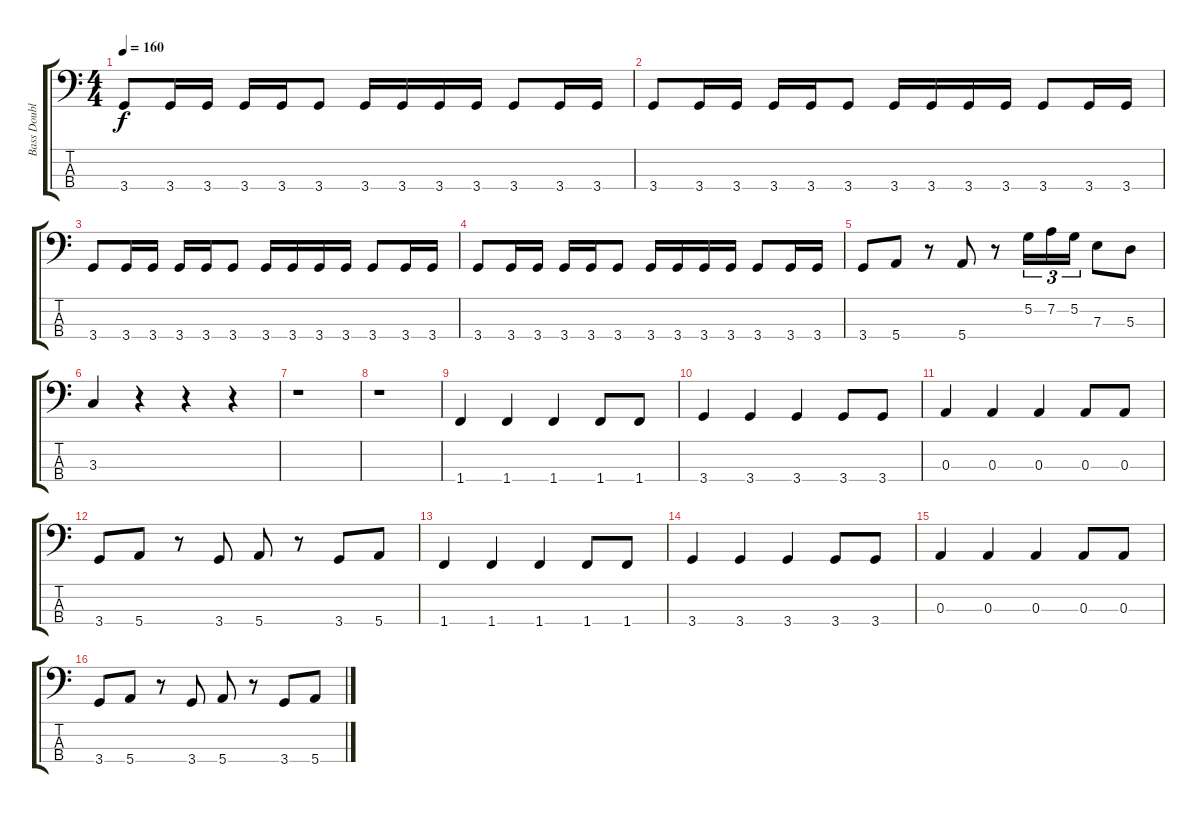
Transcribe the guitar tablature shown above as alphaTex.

\track ("Bass Double" "Bass Doubl") {instrument slapbass2}
\staff {score tabs}
\tuning (G2 D2 A1 E1) {hide}
\ts (4 4)
\tempo 160
\clef f4
\ks c
3.4.8{dy f} 3.4.16 3.4.16 3.4.16 3.4.16 3.4.8 3.4.16 3.4.16 3.4.16 3.4.16 3.4.8 3.4.16 3.4.16 |
3.4.8 3.4.16 3.4.16 3.4.16 3.4.16 3.4.8 3.4.16 3.4.16 3.4.16 3.4.16 3.4.8 3.4.16 3.4.16 |
3.4.8 3.4.16 3.4.16 3.4.16 3.4.16 3.4.8 3.4.16 3.4.16 3.4.16 3.4.16 3.4.8 3.4.16 3.4.16 |
3.4.8 3.4.16 3.4.16 3.4.16 3.4.16 3.4.8 3.4.16 3.4.16 3.4.16 3.4.16 3.4.8 3.4.16 3.4.16 |
3.4.8 5.4.8 r.8 5.4.8 r.8 5.2.16{tu (3 2)} 7.2.16{tu (3 2)} 5.2.16{tu (3 2)} 7.3.8 5.3.8 |
3.3.4 r.4 r.4 r.4 |
r.1 |
r.1 |
1.4.4 1.4.4 1.4.4 1.4.8 1.4.8 |
3.4.4 3.4.4 3.4.4 3.4.8 3.4.8 |
0.3.4 0.3.4 0.3.4 0.3.8 0.3.8 |
3.4.8 5.4.8 r.8 3.4.8 5.4.8 r.8 3.4.8 5.4.8 |
1.4.4 1.4.4 1.4.4 1.4.8 1.4.8 |
3.4.4 3.4.4 3.4.4 3.4.8 3.4.8 |
0.3.4 0.3.4 0.3.4 0.3.8 0.3.8 |
3.4.8 5.4.8 r.8 3.4.8 5.4.8 r.8 3.4.8 5.4.8
